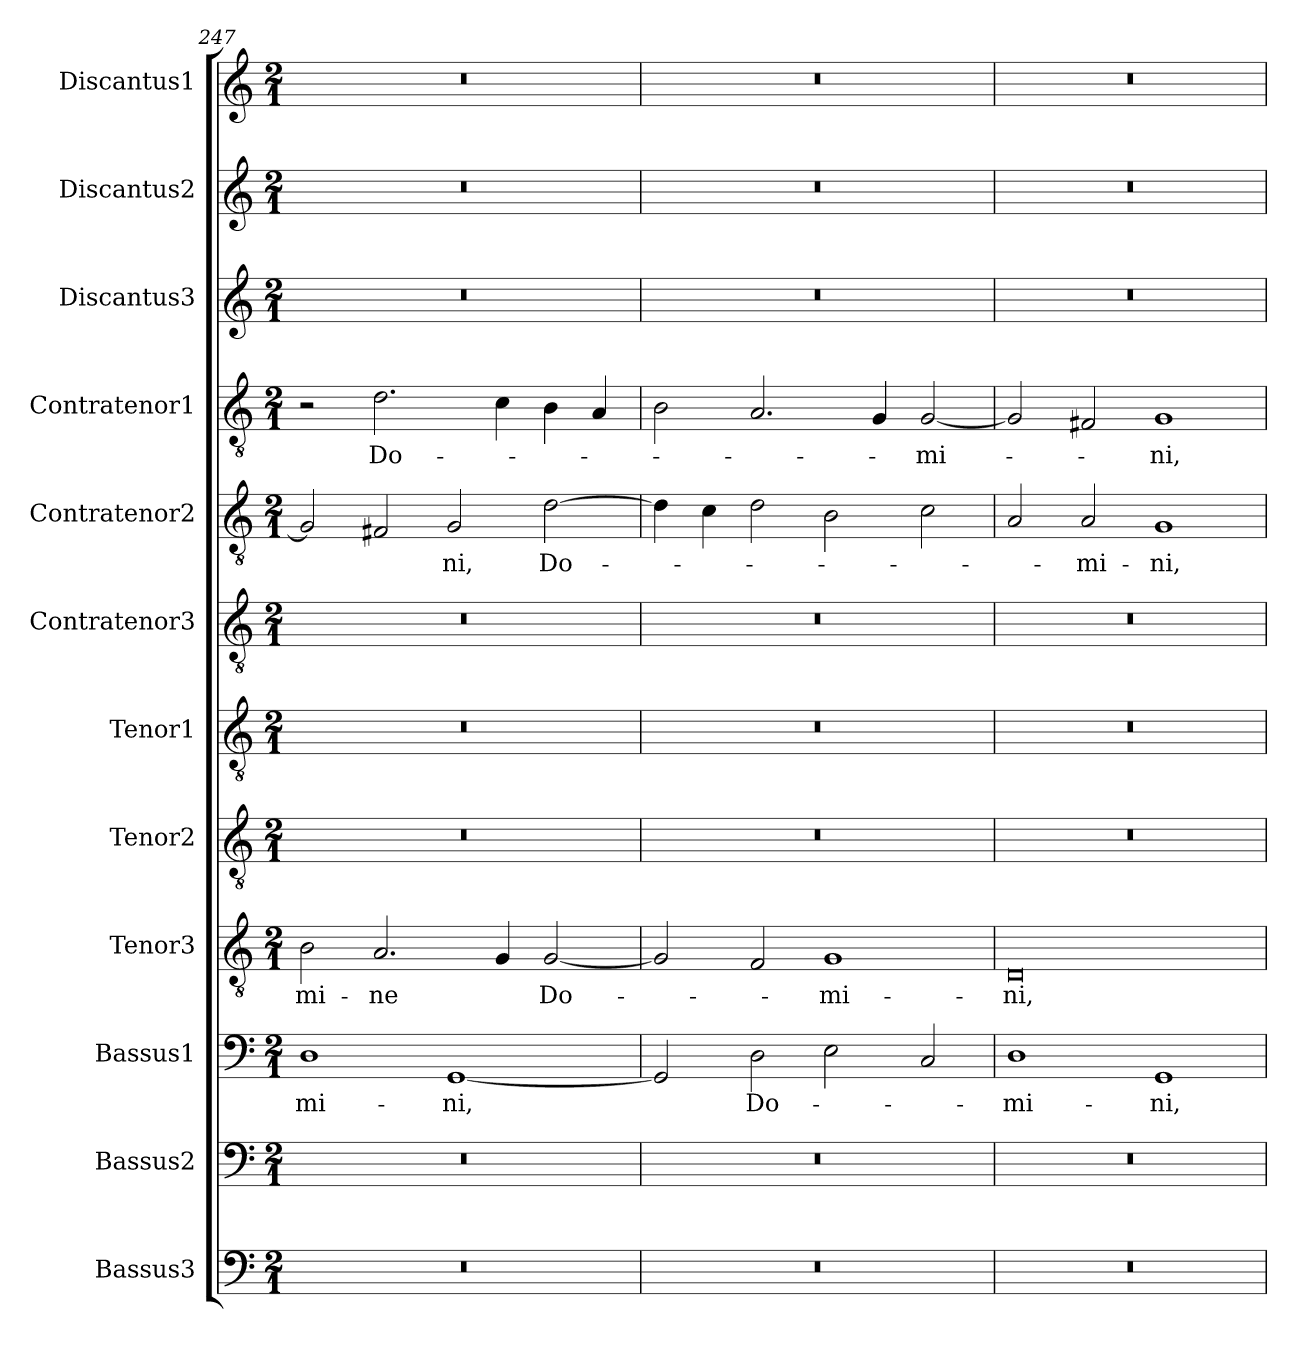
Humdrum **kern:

**kern	**kern	**kern	**text	**kern	**text	**kern	**kern	**kern	**kern	**text	**kern	**text	**kern	**kern	**kern
*part12	*part11	*part10	*part10	*part9	*part9	*part8	*part7	*part6	*part5	*part5	*part4	*part4	*part3	*part2	*part1
*staff12	*staff11	*staff10	*staff10	*staff9	*staff9	*staff8	*staff7	*staff6	*staff5	*staff5	*staff4	*staff4	*staff3	*staff2	*staff1
*I"Bassus3	*I"Bassus2	*I"Bassus1	*	*I"Tenor3	*	*I"Tenor2	*I"Tenor1	*I"Contratenor3	*I"Contratenor2	*	*I"Contratenor1	*	*I"Discantus3	*I"Discantus2	*I"Discantus1
*I'B3	*I'B2	*I'B1	*	*I'T3	*	*I'T2	*I'T1	*I'Ct3	*I'Ct2	*	*I'Ct1	*	*I'D3	*I'D2	*I'D1
*clefF4	*clefF4	*clefF4	*	*clefGv2	*	*clefGv2	*clefGv2	*clefGv2	*clefGv2	*	*clefGv2	*	*clefG2	*clefG2	*clefG2
*k[]	*k[]	*k[]	*	*k[]	*	*k[]	*k[]	*k[]	*k[]	*	*k[]	*	*k[]	*k[]	*k[]
*M2/1	*M2/1	*M2/1	*	*M2/1	*	*M2/1	*M2/1	*M2/1	*M2/1	*	*M2/1	*	*M2/1	*M2/1	*M2/1
=247	=247	=247	=247	=247	=247	=247	=247	=247	=247	=247	=247	=247	=247	=247	=247
0r	0r	1D	-mi-	2B	-mi-	0r	0r	0r	2G]	.	2r	.	0r	0r	0r
.	.	.	.	2.A	-ne	.	.	.	2F#X	.	2.d	Do-	.	.	.
.	.	[1GG	-ni,	.	.	.	.	.	2G	-ni,	.	.	.	.	.
.	.	.	.	4G	.	.	.	.	.	.	4c	.	.	.	.
.	.	.	.	[2G	Do-	.	.	.	[2d	Do-	4B	.	.	.	.
.	.	.	.	.	.	.	.	.	.	.	4A	.	.	.	.
=248	=248	=248	=248	=248	=248	=248	=248	=248	=248	=248	=248	=248	=248	=248	=248
0r	0r	2GG]	.	2G]	.	0r	0r	0r	4d]	.	2B	.	0r	0r	0r
.	.	.	.	.	.	.	.	.	4c	.	.	.	.	.	.
.	.	2D	Do-	2F	.	.	.	.	2d	.	2.A	.	.	.	.
.	.	2E	.	1G	-mi-	.	.	.	2B	.	.	.	.	.	.
.	.	.	.	.	.	.	.	.	.	.	4G	.	.	.	.
.	.	2C	.	.	.	.	.	.	2c	.	[2G	-mi-	.	.	.
=249	=249	=249	=249	=249	=249	=249	=249	=249	=249	=249	=249	=249	=249	=249	=249
0r	0r	1D	-mi-	0D	-ni,	0r	0r	0r	2A	.	2G]	.	0r	0r	0r
.	.	.	.	.	.	.	.	.	2A	-mi-	2F#X	.	.	.	.
.	.	1GG	-ni,	.	.	.	.	.	1G	-ni,	1G	-ni,	.	.	.
=	=	=	=	=	=	=	=	=	=	=	=	=	=	=	=
*-	*-	*-	*-	*-	*-	*-	*-	*-	*-	*-	*-	*-	*-	*-	*-
